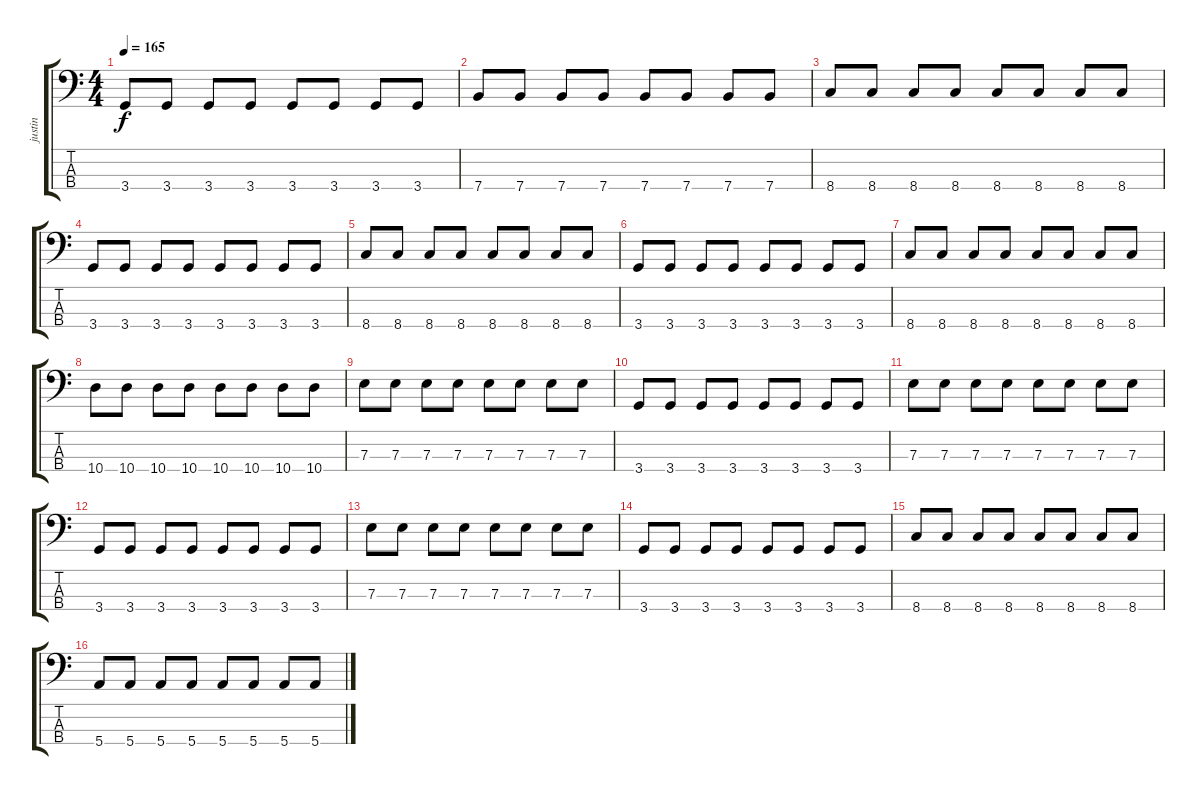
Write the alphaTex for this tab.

\track ("justin" "justin") {instrument electricbassfinger}
\staff {score tabs}
\tuning (G2 D2 A1 E1) {hide}
\ts (4 4)
\tempo 165
\clef f4
\ks c
3.4.8{dy f} 3.4.8 3.4.8 3.4.8 3.4.8 3.4.8 3.4.8 3.4.8 |
7.4.8 7.4.8 7.4.8 7.4.8 7.4.8 7.4.8 7.4.8 7.4.8 |
8.4.8 8.4.8 8.4.8 8.4.8 8.4.8 8.4.8 8.4.8 8.4.8 |
3.4.8 3.4.8 3.4.8 3.4.8 3.4.8 3.4.8 3.4.8 3.4.8 |
8.4.8 8.4.8 8.4.8 8.4.8 8.4.8 8.4.8 8.4.8 8.4.8 |
3.4.8 3.4.8 3.4.8 3.4.8 3.4.8 3.4.8 3.4.8 3.4.8 |
8.4.8 8.4.8 8.4.8 8.4.8 8.4.8 8.4.8 8.4.8 8.4.8 |
10.4.8 10.4.8 10.4.8 10.4.8 10.4.8 10.4.8 10.4.8 10.4.8 |
7.3.8 7.3.8 7.3.8 7.3.8 7.3.8 7.3.8 7.3.8 7.3.8 |
3.4.8 3.4.8 3.4.8 3.4.8 3.4.8 3.4.8 3.4.8 3.4.8 |
7.3.8 7.3.8 7.3.8 7.3.8 7.3.8 7.3.8 7.3.8 7.3.8 |
3.4.8 3.4.8 3.4.8 3.4.8 3.4.8 3.4.8 3.4.8 3.4.8 |
7.3.8 7.3.8 7.3.8 7.3.8 7.3.8 7.3.8 7.3.8 7.3.8 |
3.4.8 3.4.8 3.4.8 3.4.8 3.4.8 3.4.8 3.4.8 3.4.8 |
8.4.8 8.4.8 8.4.8 8.4.8 8.4.8 8.4.8 8.4.8 8.4.8 |
5.4.8 5.4.8 5.4.8 5.4.8 5.4.8 5.4.8 5.4.8 5.4.8
